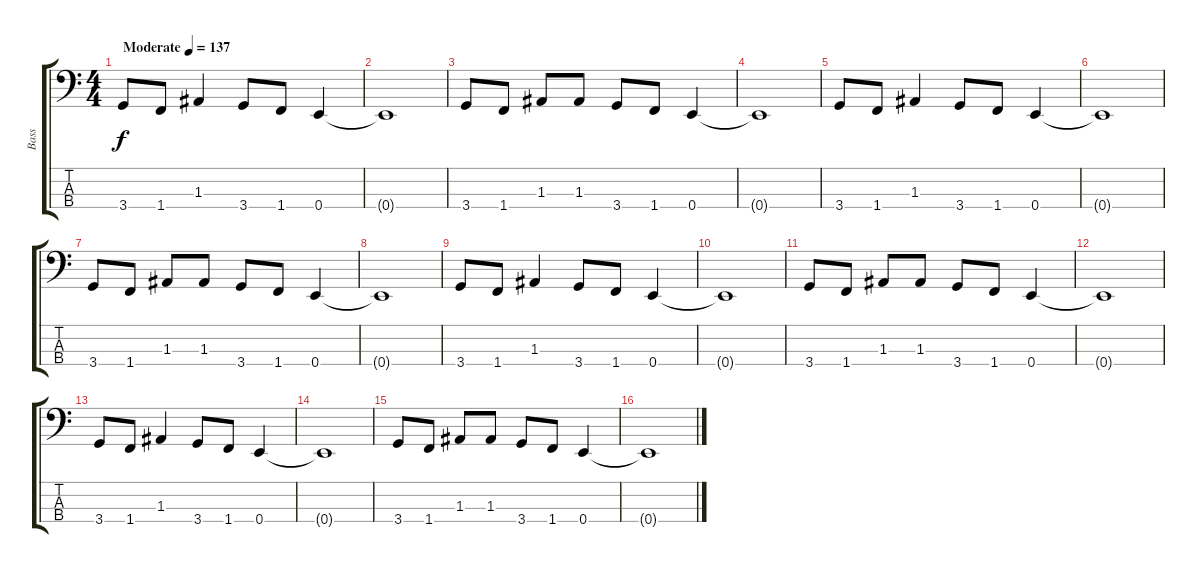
\track ("Bass" "Bass") {instrument electricbassfinger}
\staff {score tabs}
\tuning (G2 D2 A1 E1) {hide}
\ts (4 4)
\tempo (137 "Moderate")
\clef f4
\ks c
3.4.8{dy f instrument electricbassfinger} 1.4.8 1.3.4 3.4.8 1.4.8 0.4.4 |
0.4{t}.1 |
3.4.8 1.4.8 1.3.8 1.3.8 3.4.8 1.4.8 0.4.4 |
0.4{t}.1 |
3.4.8 1.4.8 1.3.4 3.4.8 1.4.8 0.4.4 |
0.4{t}.1 |
3.4.8 1.4.8 1.3.8 1.3.8 3.4.8 1.4.8 0.4.4 |
0.4{t}.1 |
3.4.8 1.4.8 1.3.4 3.4.8 1.4.8 0.4.4 |
0.4{t}.1 |
3.4.8 1.4.8 1.3.8 1.3.8 3.4.8 1.4.8 0.4.4 |
0.4{t}.1 |
3.4.8 1.4.8 1.3.4 3.4.8 1.4.8 0.4.4 |
0.4{t}.1 |
3.4.8 1.4.8 1.3.8 1.3.8 3.4.8 1.4.8 0.4.4 |
0.4{t}.1
